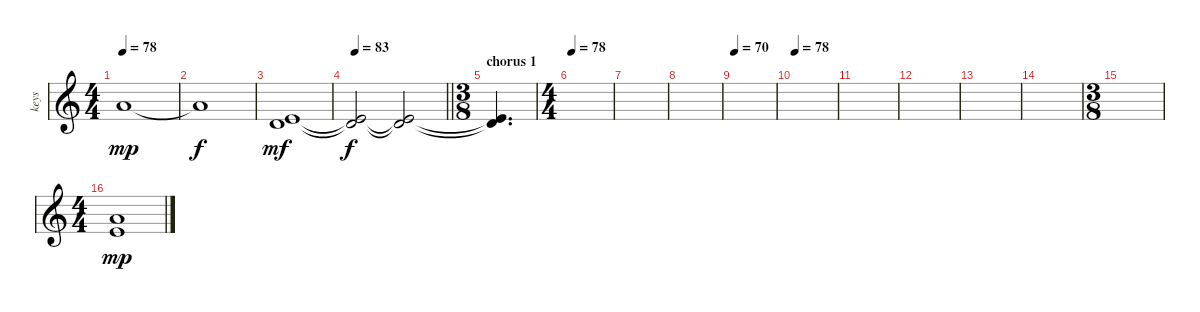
\track ("keys" "keys") {instrument pad8sweep}
\staff {score}
\tuning (E4 B3 G3 D3 A2 E2) {hide}
\ts (4 4)
\tempo 78
\clef g2
\ks c
5.1.1{dy mp volume 7} |
5.1{t}.1{dy f} |
(0.1 3.2).1{dy mf} |
\tempo 83
\barLineRight lightlight
(0.1{t} 3.2{t}).2{dy f} (0.1{t} 3.2{t}).2{volume 4} |
\ts (3 8)
\section ("" "chorus 1")
(0.1{t} 3.2{t}).4{d} |
\ts (4 4)
\tempo 78
|
|
|
\tempo 70
|
\tempo 78
|
|
|
|
|
\ts (3 8)
|
\ts (4 4)
(5.1 5.2).1{dy mp}
